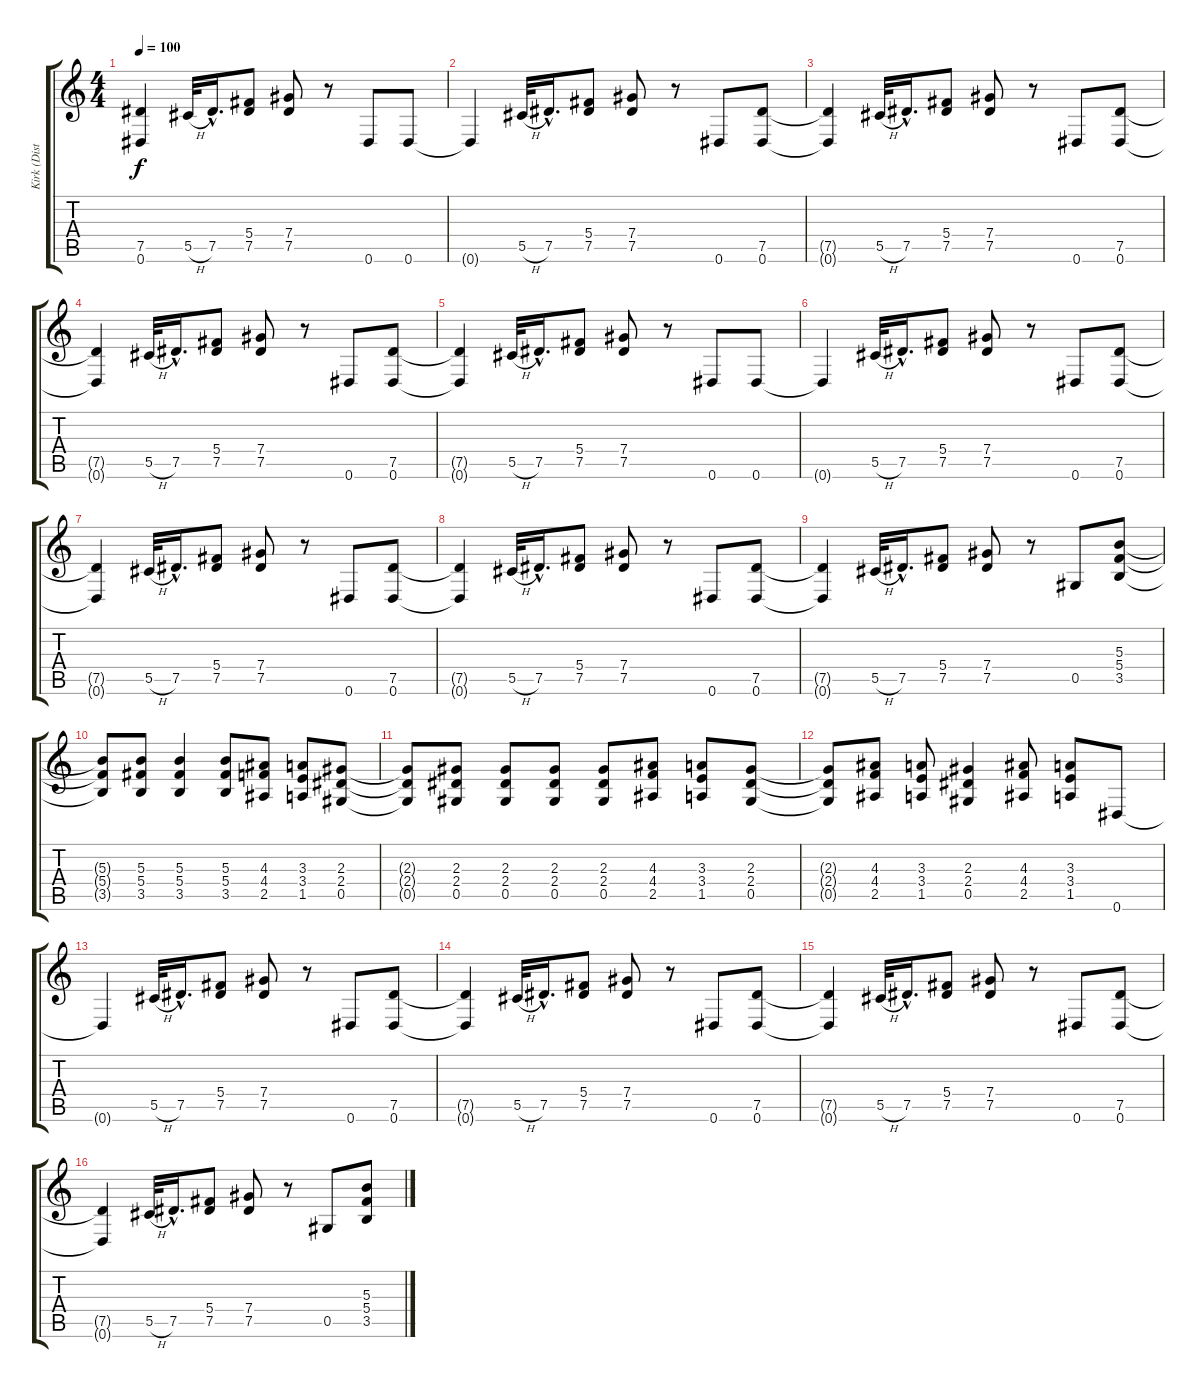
\track ("Kirk (Disto Gtr)" "Kirk (Dist") {instrument distortionguitar}
\staff {score tabs}
\tuning (Eb4 Bb3 Gb3 Db3 Ab2 Eb2) {hide}
\ts (4 4)
\tempo 100
\clef g2
\ks c
(7.5{t} 0.6{t}).4{dy f} 5.5{h}.32 7.5{hac}.16{d} (5.4 7.5).8 (7.4 7.5).8 r.8 0.6.8 0.6.8 |
0.6{t}.4 5.5{h}.32 7.5{hac}.16{d} (5.4 7.5).8 (7.4 7.5).8 r.8 0.6.8 (7.5 0.6).8 |
(7.5{t} 0.6{t}).4 5.5{h}.32 7.5{hac}.16{d} (5.4 7.5).8 (7.4 7.5).8 r.8 0.6.8 (7.5 0.6).8 |
(7.5{t} 0.6{t}).4 5.5{h}.32 7.5{hac}.16{d} (5.4 7.5).8 (7.4 7.5).8 r.8 0.6.8 (7.5 0.6).8 |
(7.5{t} 0.6{t}).4 5.5{h}.32 7.5{hac}.16{d} (5.4 7.5).8 (7.4 7.5).8 r.8 0.6.8 0.6.8 |
0.6{t}.4 5.5{h}.32 7.5{hac}.16{d} (5.4 7.5).8 (7.4 7.5).8 r.8 0.6.8 (7.5 0.6).8 |
(7.5{t} 0.6{t}).4 5.5{h}.32 7.5{hac}.16{d} (5.4 7.5).8 (7.4 7.5).8 r.8 0.6.8 (7.5 0.6).8 |
(7.5{t} 0.6{t}).4 5.5{h}.32 7.5{hac}.16{d} (5.4 7.5).8 (7.4 7.5).8 r.8 0.6.8 (7.5 0.6).8 |
(7.5{t} 0.6{t}).4 5.5{h}.32 7.5{hac}.16{d} (5.4 7.5).8 (7.4 7.5).8 r.8 0.5.8 (5.3 5.4 3.5).8 |
(5.3{t} 5.4{t} 3.5{t}).8 (5.3 5.4 3.5).8 (5.3 5.4 3.5).4 (5.3 5.4 3.5).8 (4.3 4.4 2.5).8 (3.3 3.4 1.5).8 (2.3 2.4 0.5).8 |
(2.3{t} 2.4{t} 0.5{t}).8 (2.3 2.4 0.5).8 (2.3 2.4 0.5).8 (2.3 2.4 0.5).8 (2.3 2.4 0.5).8 (4.3 4.4 2.5).8 (3.3 3.4 1.5).8 (2.3 2.4 0.5).8 |
(2.3{t} 2.4{t} 0.5{t}).8 (4.3 4.4 2.5).8 (3.3 3.4 1.5).8 (2.3 2.4 0.5).4 (4.3 4.4 2.5).8 (3.3 3.4 1.5).8 0.6.8 |
0.6{t}.4 5.5{h}.32 7.5{hac}.16{d} (5.4 7.5).8 (7.4 7.5).8 r.8 0.6.8 (7.5 0.6).8 |
(7.5{t} 0.6{t}).4 5.5{h}.32 7.5{hac}.16{d} (5.4 7.5).8 (7.4 7.5).8 r.8 0.6.8 (7.5 0.6).8 |
(7.5{t} 0.6{t}).4 5.5{h}.32 7.5{hac}.16{d} (5.4 7.5).8 (7.4 7.5).8 r.8 0.6.8 (7.5 0.6).8 |
(7.5{t} 0.6{t}).4 5.5{h}.32 7.5{hac}.16{d} (5.4 7.5).8 (7.4 7.5).8 r.8 0.5.8 (5.3 5.4 3.5).8
